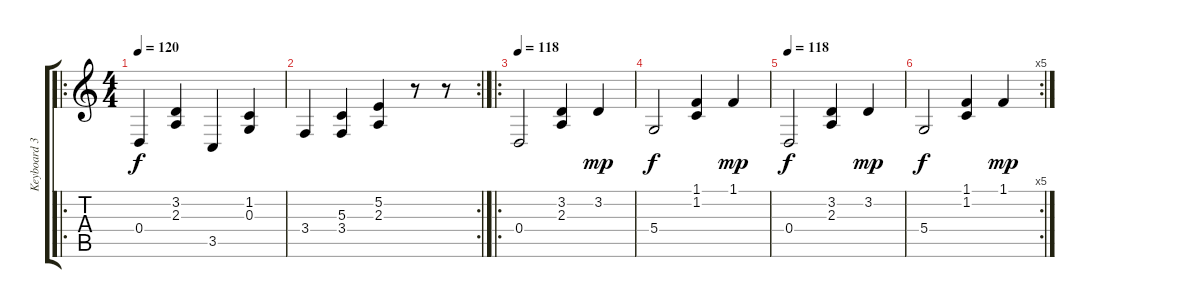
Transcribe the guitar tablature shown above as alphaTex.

\track ("Keyboard 3 /FX 5" "Keyboard 3") {instrument fx5brightness}
\staff {score tabs}
\tuning (E4 B3 G3 D3 A2 E2) {hide}
\ro
\ts (4 4)
\tempo 120
\clef g2
\ks c
0.4.4{dy f} (3.2 2.3).4 3.5.4 (1.2 0.3).4 |
\rc 2
3.4.4 (5.3 3.4).4 (5.2 2.3).4 r.8 r.8 |
\ro
\tempo 118
0.4.2 (3.2 2.3).4 3.2.4{dy mp} |
5.4.2{dy f} (1.1 1.2).4 1.1.4{dy mp} |
\tempo 118
0.4.2{dy f} (3.2 2.3).4 3.2.4{dy mp} |
\rc 5
5.4.2{dy f} (1.1 1.2).4 1.1.4{dy mp}
